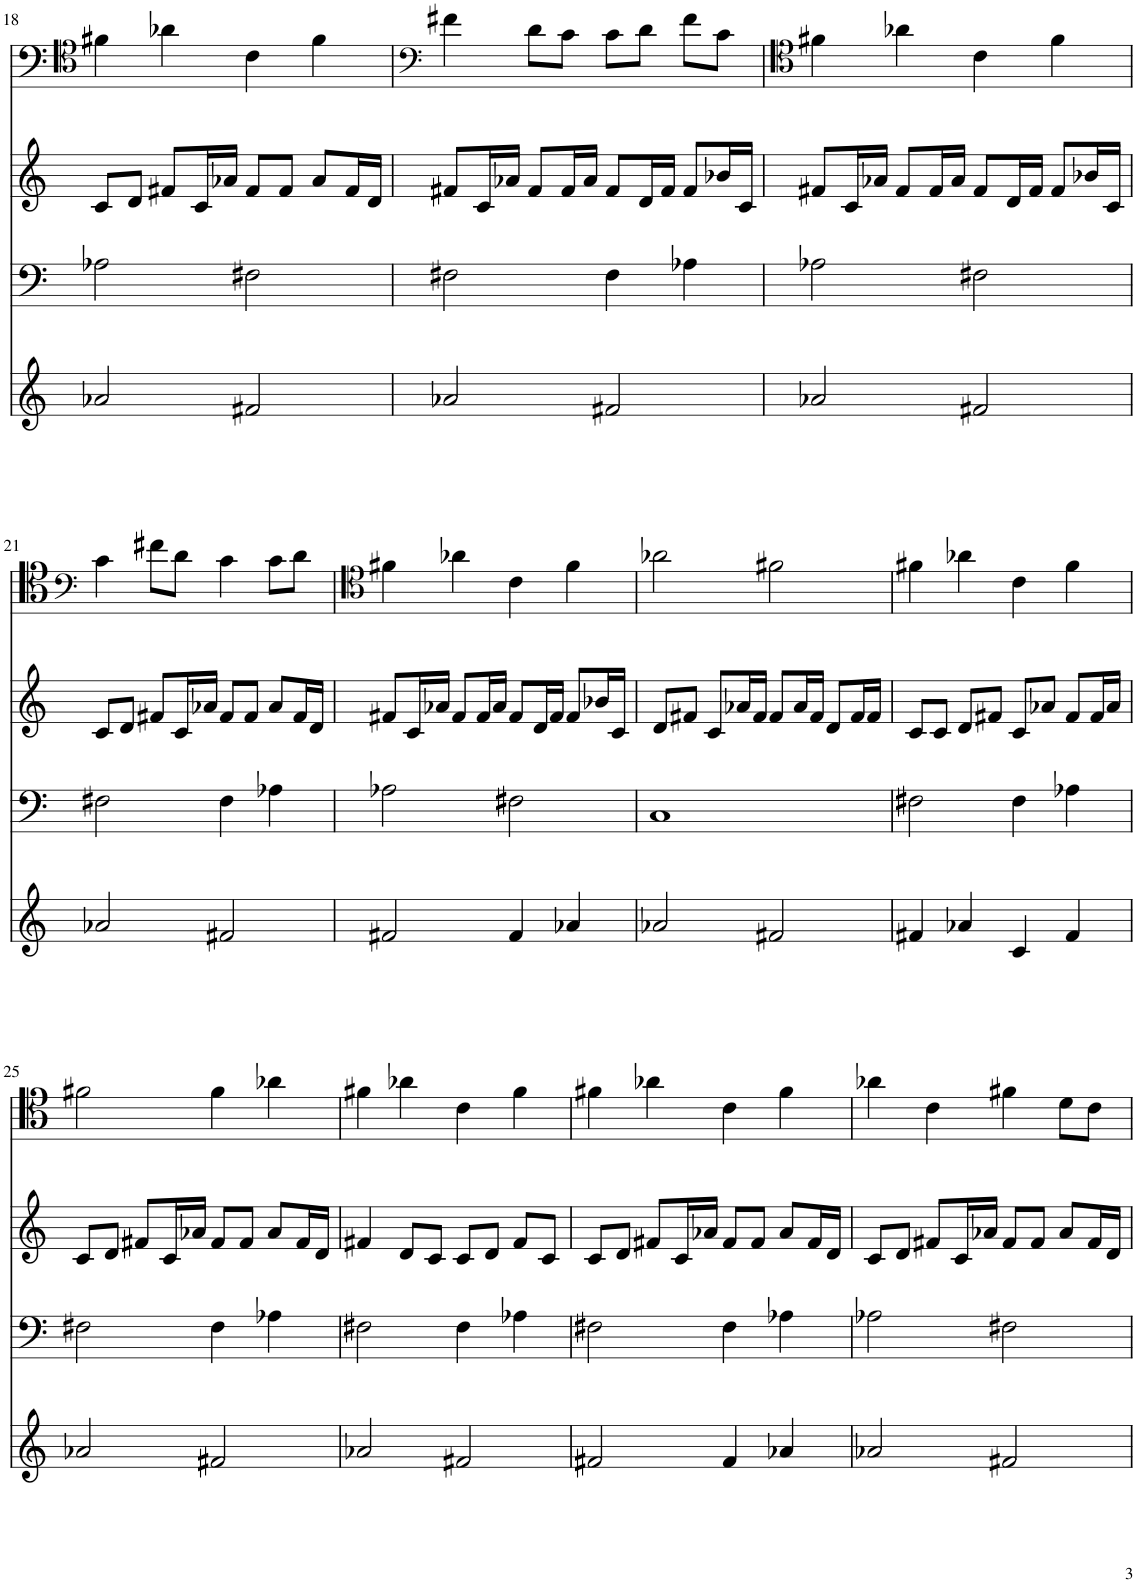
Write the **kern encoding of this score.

**kern	**kern	**kern	**kern
*part4	*part3	*part2	*part1
*staff4	*staff3	*staff2	*staff1
*I"Grand Piano [3]	*I"Grand Piano [2]	*I"Violin [2]	*I"Cello [2]
*I'Pno	*I'Pno	*I'Vln	*
!!LO:PB:g=z
*clefG2	*clefF4	*clefG2	*clefC4
*k[]	*k[]	*k[]	*k[]
*M4/4	*M4/4	*M4/4	*M4/4
=18	=18	=18	=18
2a-X/	2A-X\	8c/L	4f#X\
.	.	8d/J	.
.	.	8f#X/L	4a-X\
.	.	16c/L	.
.	.	16a-X/JJ	.
2f#X/	2F#X\	8f#/L	4c\
.	.	8f#/J	.
.	.	8a-/L	4f#\
.	.	16f#/L	.
.	.	16d/JJ	.
=19	=19	=19	=19
*	*	*	*clefF4
2a-X/	2F#X\	8f#X/L	4f#X\
.	.	16c/L	.
.	.	16a-X/JJ	.
.	.	8f#/L	8d\L
.	.	16f#/L	8c\J
.	.	16a-/JJ	.
2f#X/	4F#\	8f#/L	8c\L
.	.	16d/L	8d\J
.	.	16f#/JJ	.
.	4A-X\	8f#/L	8f#\L
.	.	16b-X/L	8c\J
.	.	16c/JJ	.
=20	=20	=20	=20
*	*	*	*clefC4
2a-X/	2A-X\	8f#X/L	4f#X\
.	.	16c/L	.
.	.	16a-X/JJ	.
.	.	8f#/L	4a-X\
.	.	16f#/L	.
.	.	16a-/JJ	.
2f#X/	2F#X\	8f#/L	4c\
.	.	16d/L	.
.	.	16f#/JJ	.
.	.	8f#/L	4f#\
.	.	16b-X/L	.
.	.	16c/JJ	.
!!LO:LB:g=z
=21	=21	=21	=21
*	*	*	*clefF4
2a-X/	2F#X\	8c/L	4c\
.	.	8d/J	.
.	.	8f#X/L	8f#X\L
.	.	16c/L	8d\J
.	.	16a-X/JJ	.
2f#X/	4F#\	8f#/L	4c\
.	.	8f#/J	.
.	4A-X\	8a-/L	8c\L
.	.	16f#/L	8d\J
.	.	16d/JJ	.
=22	=22	=22	=22
*	*	*	*clefC4
2f#X/	2A-X\	8f#X/L	4f#X\
.	.	16c/L	.
.	.	16a-X/JJ	.
.	.	8f#/L	4a-X\
.	.	16f#/L	.
.	.	16a-/JJ	.
4f#/	2F#X\	8f#/L	4c\
.	.	16d/L	.
.	.	16f#/JJ	.
4a-X/	.	8f#/L	4f#\
.	.	16b-X/L	.
.	.	16c/JJ	.
=23	=23	=23	=23
2a-X/	1C	8d/L	2a-X\
.	.	8f#X/J	.
.	.	8c/L	.
.	.	16a-X/L	.
.	.	16f#/JJ	.
2f#X/	.	8f#/L	2f#X\
.	.	16a-/L	.
.	.	16f#/JJ	.
.	.	8d/L	.
.	.	16f#/L	.
.	.	16f#/JJ	.
=24	=24	=24	=24
4f#X/	2F#X\	8c/L	4f#X\
.	.	8c/J	.
4a-X/	.	8d/L	4a-X\
.	.	8f#X/J	.
4c/	4F#\	8c/L	4c\
.	.	8a-X/J	.
4f#/	4A-X\	8f#/L	4f#\
.	.	16f#/L	.
.	.	16a-/JJ	.
!!LO:LB:g=z
=25	=25	=25	=25
2a-X/	2F#X\	8c/L	2f#X\
.	.	8d/J	.
.	.	8f#X/L	.
.	.	16c/L	.
.	.	16a-X/JJ	.
2f#X/	4F#\	8f#/L	4f#\
.	.	8f#/J	.
.	4A-X\	8a-/L	4a-X\
.	.	16f#/L	.
.	.	16d/JJ	.
=26	=26	=26	=26
2a-X/	2F#X\	4f#X/	4f#X\
.	.	8d/L	4a-X\
.	.	8c/J	.
2f#X/	4F#\	8c/L	4c\
.	.	8d/J	.
.	4A-X\	8f#/L	4f#\
.	.	8c/J	.
=27	=27	=27	=27
2f#X/	2F#X\	8c/L	4f#X\
.	.	8d/J	.
.	.	8f#X/L	4a-X\
.	.	16c/L	.
.	.	16a-X/JJ	.
4f#/	4F#\	8f#/L	4c\
.	.	8f#/J	.
4a-X/	4A-X\	8a-/L	4f#\
.	.	16f#/L	.
.	.	16d/JJ	.
=28	=28	=28	=28
2a-X/	2A-X\	8c/L	4a-X\
.	.	8d/J	.
.	.	8f#X/L	4c\
.	.	16c/L	.
.	.	16a-X/JJ	.
2f#X/	2F#X\	8f#/L	4f#X\
.	.	8f#/J	.
.	.	8a-/L	8d\L
.	.	16f#/L	8c\J
.	.	16d/JJ	.
=	=	=	=
*-	*-	*-	*-
